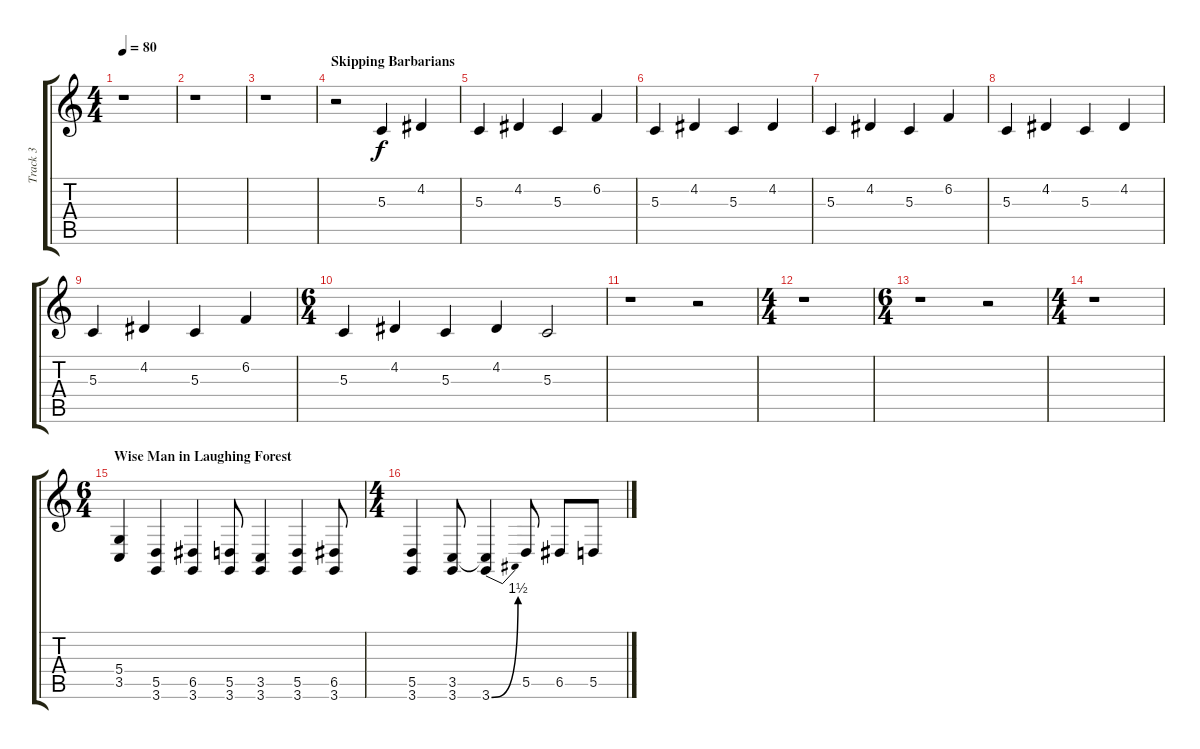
\track ("Track 3" "Track 3") {instrument pad3polysynth}
\staff {score tabs}
\tuning (E4 B3 G3 D3 A2 E2) {hide}
\ts (4 4)
\tempo 80
\clef g2
\ks c
r.1{dy f} |
r.1 |
r.1 |
\section ("" "Skipping Barbarians")
r.2 5.3.4 4.2.4 |
5.3.4 4.2.4 5.3.4 6.2.4 |
5.3.4 4.2.4 5.3.4 4.2.4 |
5.3.4 4.2.4 5.3.4 6.2.4 |
5.3.4 4.2.4 5.3.4 4.2.4 |
5.3.4 4.2.4 5.3.4 6.2.4 |
\ts (6 4)
5.3.4 4.2.4 5.3.4 4.2.4 5.3.2 |
r.1 r.2 |
\ts (4 4)
r.1 |
\ts (6 4)
r.1 r.2 |
\ts (4 4)
r.1 |
\ts (6 4)
\section ("" "Wise Man in Laughing Forest")
(5.4 3.5).4 (5.5 3.6).4 (6.5 3.6).4 (5.5 3.6).8 (3.5 3.6).4 (5.5 3.6).4 (6.5 3.6).8 |
\ts (4 4)
(5.5 3.6).4 (3.5 3.6).8 (3.5{t} 3.6{be (bend 0 0 60 6)}).4 5.5.8 6.5.8 5.5.8
